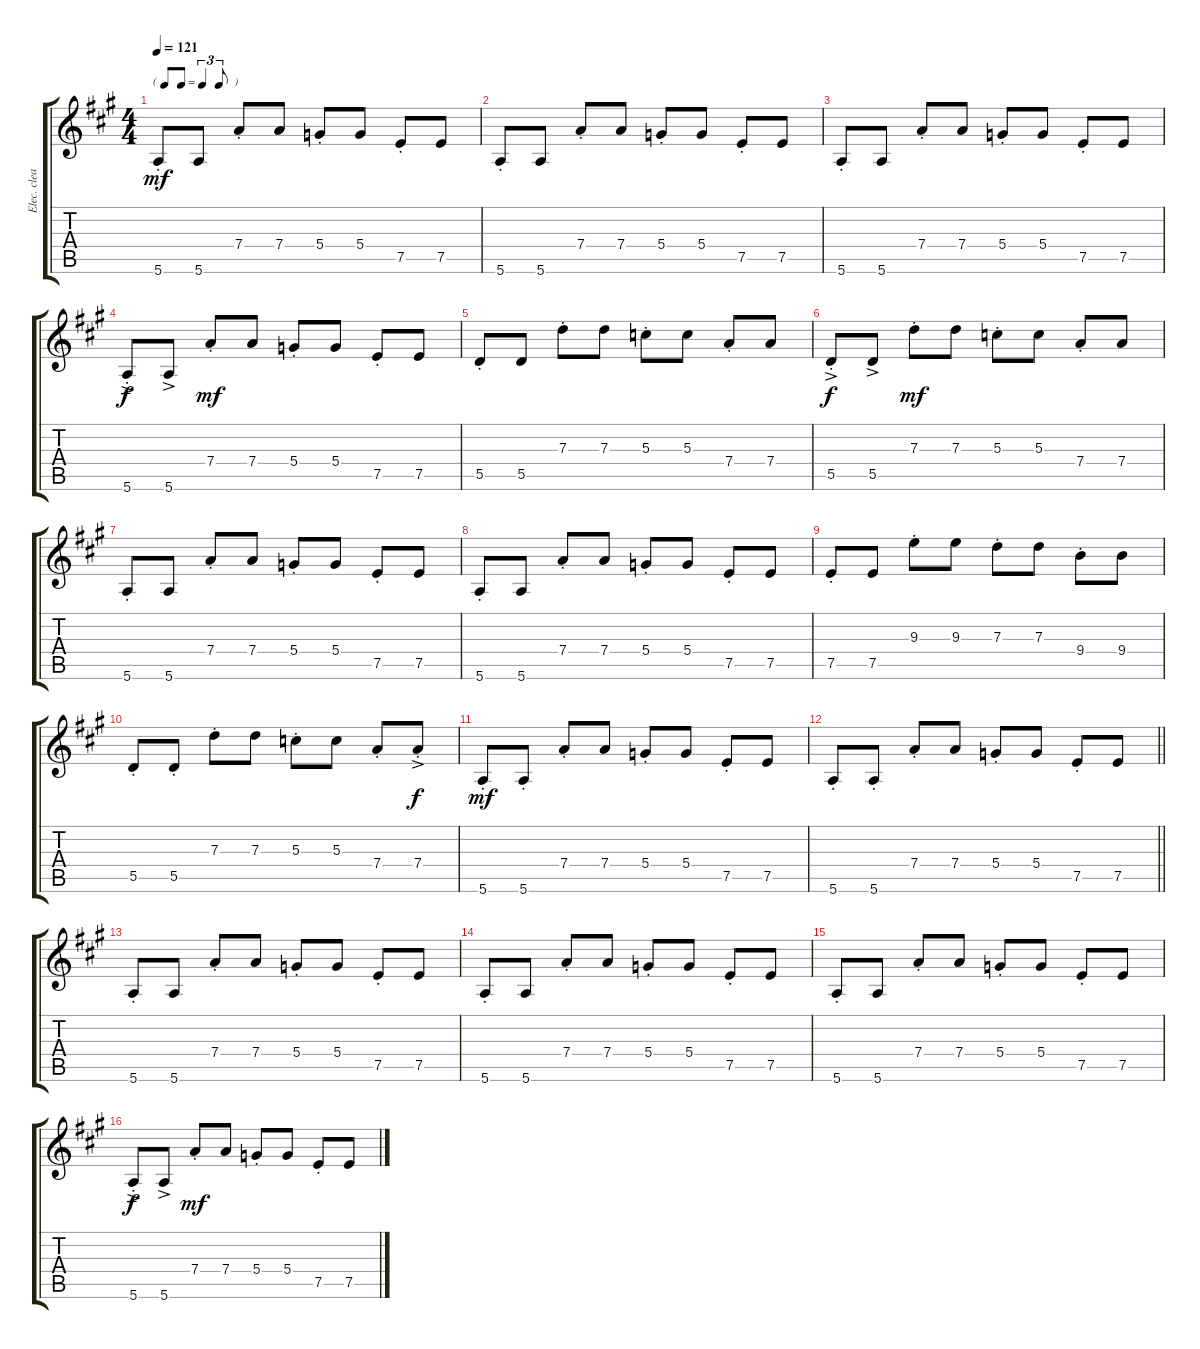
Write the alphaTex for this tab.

\track ("Elec. clean" "Elec. clea") {instrument electricguitarclean}
\staff {score tabs}
\tuning (E4 B3 G3 D3 A2 E2) {hide}
\ts (4 4)
\tf triplet8th
\tempo 121
\clef g2
\ks a
5.6{st}.8{dy mf instrument electricguitarclean} 5.6.8 7.4{st}.8 7.4.8 5.4{st}.8 5.4.8 7.5{st}.8 7.5.8 |
5.6{st}.8 5.6.8 7.4{st}.8 7.4.8 5.4{st}.8 5.4.8 7.5{st}.8 7.5.8 |
5.6{st}.8 5.6.8 7.4{st}.8 7.4.8 5.4{st}.8 5.4.8 7.5{st}.8 7.5.8 |
5.6{ac st}.8{dy f} 5.6{ac}.8 7.4{st}.8{dy mf} 7.4.8 5.4{st}.8 5.4.8 7.5{st}.8 7.5.8 |
5.5{st}.8 5.5.8 7.3{st}.8 7.3.8 5.3{st}.8 5.3.8 7.4{st}.8 7.4.8 |
5.5{ac st}.8{dy f} 5.5{ac}.8 7.3{st}.8{dy mf} 7.3.8 5.3{st}.8 5.3.8 7.4{st}.8 7.4.8 |
5.6{st}.8 5.6.8 7.4{st}.8 7.4.8 5.4{st}.8 5.4.8 7.5{st}.8 7.5.8 |
5.6{st}.8 5.6.8 7.4{st}.8 7.4.8 5.4{st}.8 5.4.8 7.5{st}.8 7.5.8 |
7.5{st}.8 7.5.8 9.3{st}.8 9.3.8 7.3{st}.8 7.3.8 9.4{st}.8 9.4.8 |
5.5{st}.8 5.5{st}.8 7.3{st}.8 7.3.8 5.3{st}.8 5.3.8 7.4{st}.8 7.4{ac st}.8{dy f} |
5.6{st}.8{dy mf} 5.6{st}.8 7.4{st}.8 7.4.8 5.4{st}.8 5.4.8 7.5{st}.8 7.5.8 |
\barLineRight lightlight
5.6{st}.8 5.6{st}.8 7.4{st}.8 7.4.8 5.4{st}.8 5.4.8 7.5{st}.8 7.5.8 |
5.6{st}.8 5.6.8 7.4{st}.8 7.4.8 5.4{st}.8 5.4.8 7.5{st}.8 7.5.8 |
5.6{st}.8 5.6.8 7.4{st}.8 7.4.8 5.4{st}.8 5.4.8 7.5{st}.8 7.5.8 |
5.6{st}.8 5.6.8 7.4{st}.8 7.4.8 5.4{st}.8 5.4.8 7.5{st}.8 7.5.8 |
5.6{ac st}.8{dy f} 5.6{ac}.8 7.4{st}.8{dy mf} 7.4.8 5.4{st}.8 5.4.8 7.5{st}.8 7.5.8
